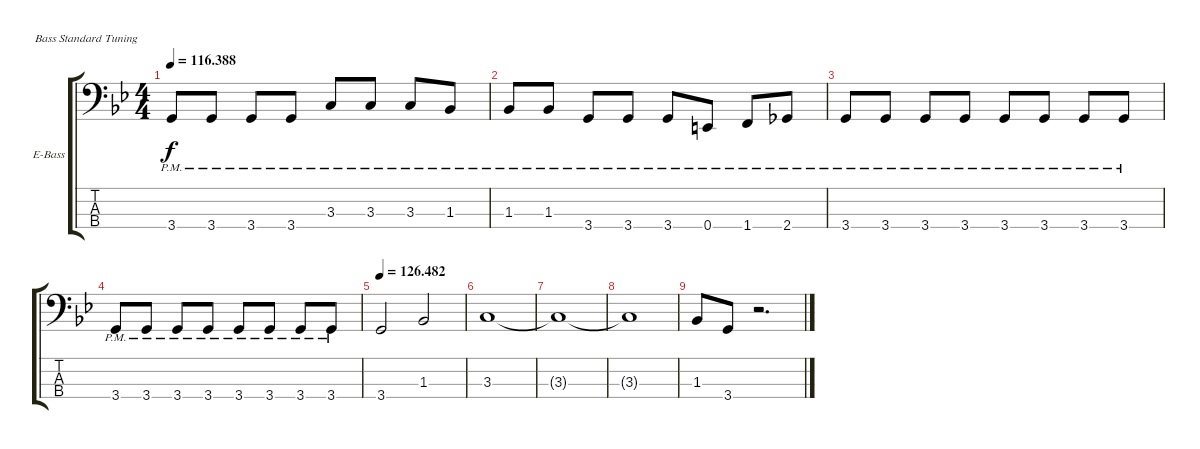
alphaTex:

\bracketExtendMode groupsimilarinstruments
\firstSystemTrackNameOrientation horizontal
\otherSystemsTrackNameOrientation horizontal
\track ("Electric Bass" "E-Bass") {instrument electricbassfinger}
\staff {score tabs}
\tuning (G2 D2 A1 E1)
\ts (4 4)
\tempo
116.388
\accidentals auto
\clef f4
\ottava regular
\simile none
\ks gminor
3.4{pm}.8{dy f} 3.4{pm}.8 3.4{pm}.8 3.4{pm}.8 3.3{pm}.8 3.3{pm}.8 3.3{pm}.8 1.3{pm}.8 |
1.3{pm}.8 1.3{pm}.8 3.4{pm}.8 3.4{pm}.8 3.4{pm}.8 0.4{pm}.8 1.4{pm}.8 2.4{pm}.8 |
3.4{pm}.8 3.4{pm}.8 3.4{pm}.8 3.4{pm}.8 3.4{pm}.8 3.4{pm}.8 3.4{pm}.8 3.4{pm}.8 |
3.4{pm}.8 3.4{pm}.8 3.4{pm}.8 3.4{pm}.8 3.4{pm}.8 3.4{pm}.8 3.4{pm}.8 3.4{pm}.8 |
\tempo
126.482 3.4.2 1.3.2 |
3.3.1 |
3.3{t}.1 |
3.3{t}.1 |
1.3.8 3.4.8 r.2{d}
